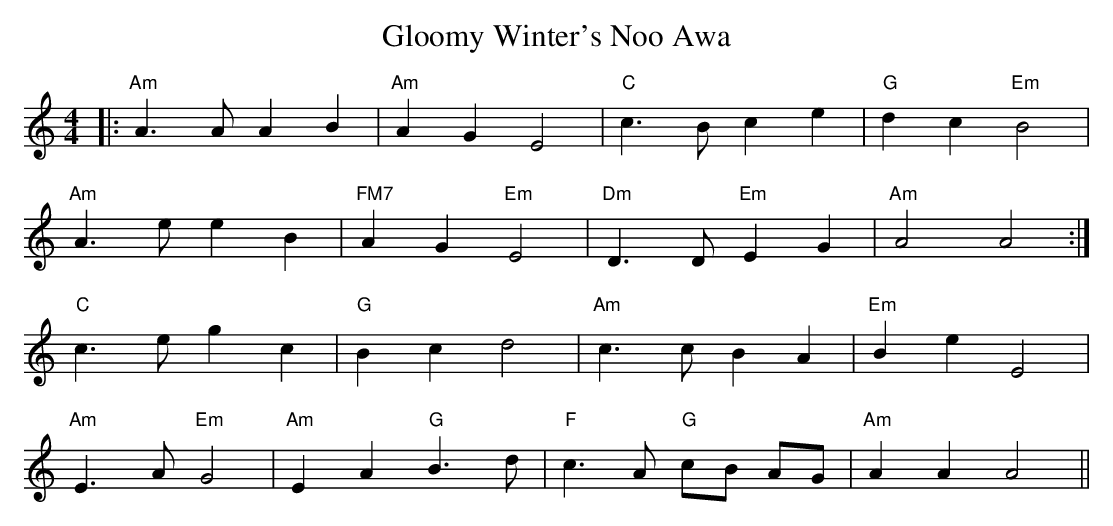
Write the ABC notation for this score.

X:1
T:Gloomy Winter's Noo Awa
M:4/4
L:1/4
K:Am
|: "Am"A > A A B |"Am" A G E2 |"C" c > B c e |"G" d c "Em"B2 |
"Am"A > e e B |"FM7" A G "Em"E2 |"Dm" D > D "Em"E G |"Am"A2 A2 :|
"C"c > e g c |"G" B c d2 |"Am" c > c B A |"Em" B e E2 |
"Am"E > A "Em"G2 |"Am" E A "G"B> d |"F"c > A "G"c/B/ A/G/ |"Am" A A A2 ||
